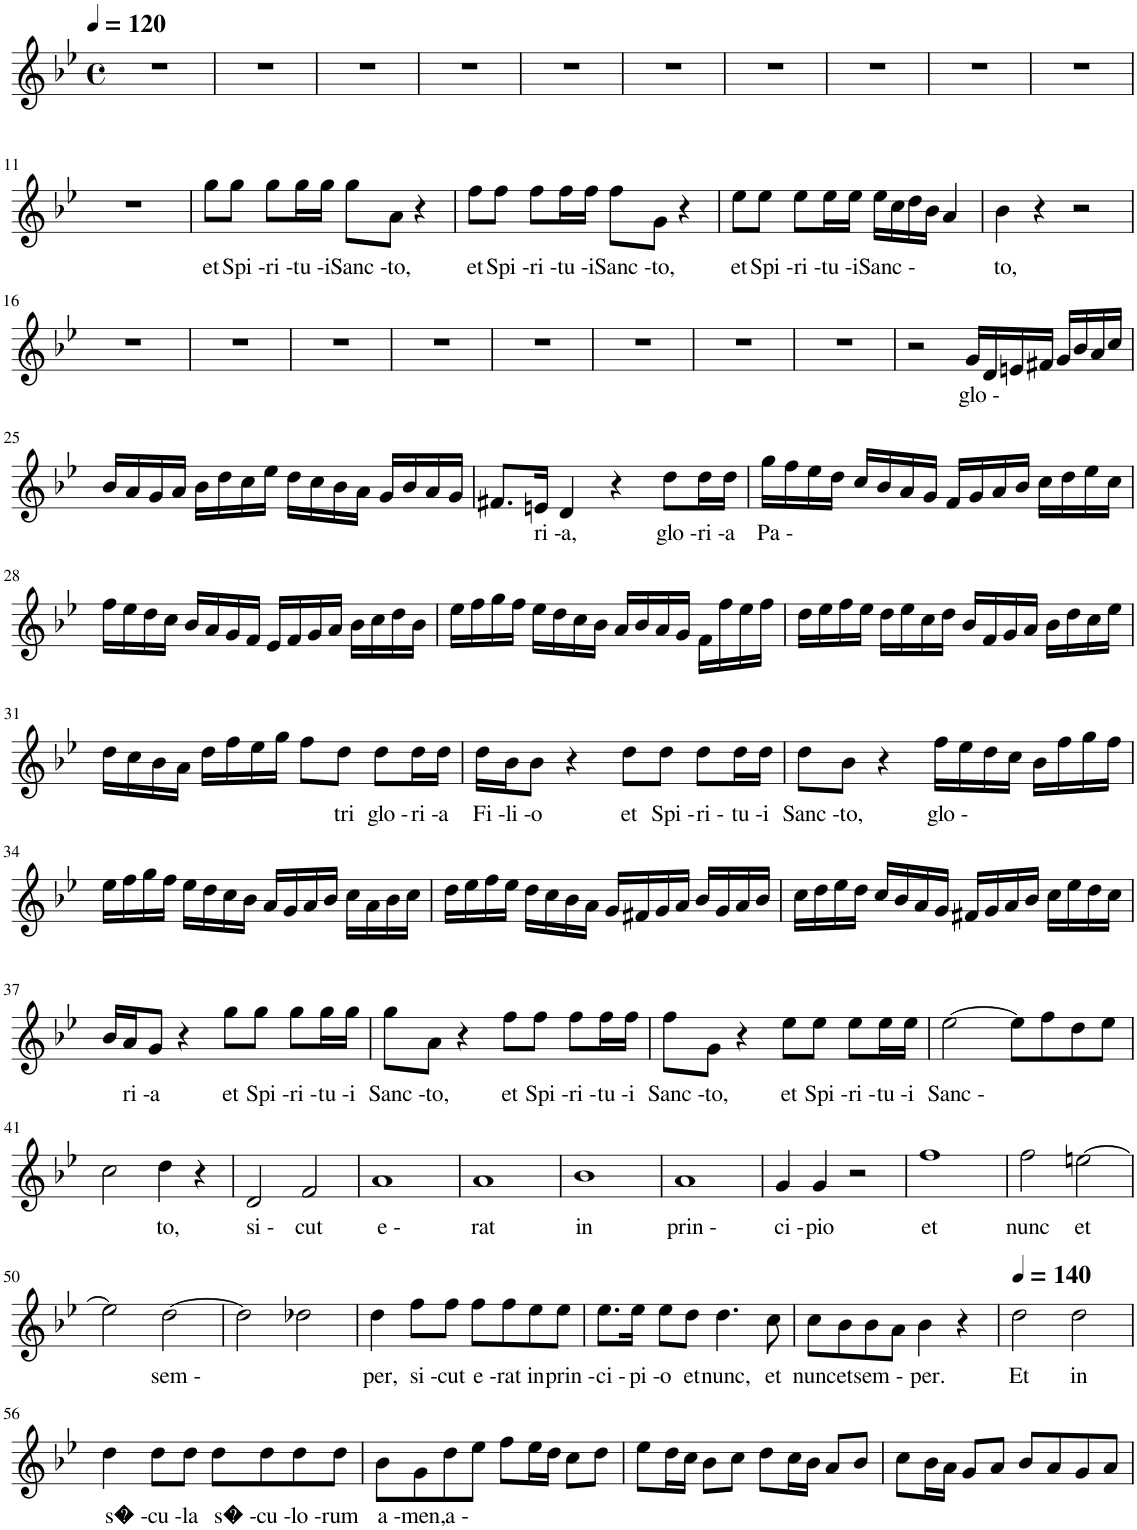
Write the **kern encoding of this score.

**kern	**text
*part1	*part1
*staff1	*staff1
*I"Soprano, Soprano II	*
*I'S.	*
*clefG2	*
*k[b-e-]	*
*M4/4	*
*met(c)	*
*MM120	*
=1	=1
1r	.
=2	=2
1r	.
=3	=3
1r	.
=4	=4
1r	.
=5	=5
1r	.
=6	=6
1r	.
=7	=7
1r	.
=8	=8
1r	.
=9	=9
1r	.
=10	=10
1r	.
!!LO:LB:g=z
=11	=11
1r	.
=12	=12
!	!LO:LY:b
8gg\L	et
!	!LO:LY:b
8gg\J	Spi -
!	!LO:LY:b
8gg\L	ri -
!	!LO:LY:b
16gg\L	tu -
!	!LO:LY:b
16gg\JJ	i
!	!LO:LY:b
8gg\L	Sanc -
!	!LO:LY:b
8a\J	to,
4r	.
=13	=13
!	!LO:LY:b
8ff\L	et
!	!LO:LY:b
8ff\J	Spi -
!	!LO:LY:b
8ff\L	ri -
!	!LO:LY:b
16ff\L	tu -
!	!LO:LY:b
16ff\JJ	i
!	!LO:LY:b
8ff\L	Sanc -
!	!LO:LY:b
8g\J	to,
4r	.
=14	=14
!	!LO:LY:b
8ee-\L	et
!	!LO:LY:b
8ee-\J	Spi -
!	!LO:LY:b
8ee-\L	ri -
!	!LO:LY:b
16ee-\L	tu -
!	!LO:LY:b
16ee-\JJ	i
!	!LO:LY:b
16ee-\LL	Sanc -
16cc\	.
16dd\	.
16b-\JJ	.
4a/	.
=15	=15
!	!LO:LY:b
4b-\	to,
4r	.
2r	.
!!LO:LB:g=z
=16	=16
1r	.
=17	=17
1r	.
=18	=18
1r	.
=19	=19
1r	.
=20	=20
1r	.
=21	=21
1r	.
=22	=22
1r	.
=23	=23
1r	.
=24	=24
2r	.
!	!LO:LY:b
16g/LL	glo -
16d/	.
16en/	.
16f#X/JJ	.
16g/LL	.
16b-/	.
16a/	.
16cc/JJ	.
!!LO:LB:g=z
=25	=25
16b-/LL	.
16a/	.
16g/	.
16a/JJ	.
16b-\LL	.
16dd\	.
16cc\	.
16ee-\JJ	.
16dd\LL	.
16cc\	.
16b-\	.
16a\JJ	.
16g/LL	.
16b-/	.
16a/	.
16g/JJ	.
=26	=26
8.f#X/L	.
!	!LO:LY:b
16en/Jk	ri -
!	!LO:LY:b
4d/	a,
4r	.
!	!LO:LY:b
8dd\L	glo -
!	!LO:LY:b
16dd\L	ri -
!	!LO:LY:b
16dd\JJ	a
=27	=27
!	!LO:LY:b
16gg\LL	Pa -
16ff\	.
16ee-\	.
16dd\JJ	.
16cc/LL	.
16b-/	.
16a/	.
16g/JJ	.
16f/LL	.
16g/	.
16a/	.
16b-/JJ	.
16cc\LL	.
16dd\	.
16ee-\	.
16cc\JJ	.
!!LO:LB:g=z
=28	=28
16ff\LL	.
16ee-\	.
16dd\	.
16cc\JJ	.
16b-/LL	.
16a/	.
16g/	.
16f/JJ	.
16e-/LL	.
16f/	.
16g/	.
16a/JJ	.
16b-\LL	.
16cc\	.
16dd\	.
16b-\JJ	.
=29	=29
16ee-\LL	.
16ff\	.
16gg\	.
16ff\JJ	.
16ee-\LL	.
16dd\	.
16cc\	.
16b-\JJ	.
16a/LL	.
16b-/	.
16a/	.
16g/JJ	.
16f\LL	.
16ff\	.
16ee-\	.
16ff\JJ	.
=30	=30
16dd\LL	.
16ee-\	.
16ff\	.
16ee-\JJ	.
16dd\LL	.
16ee-\	.
16cc\	.
16dd\JJ	.
16b-/LL	.
16f/	.
16g/	.
16a/JJ	.
16b-\LL	.
16dd\	.
16cc\	.
16ee-\JJ	.
!!LO:LB:g=z
=31	=31
16dd\LL	.
16cc\	.
16b-\	.
16a\JJ	.
16dd\LL	.
16ff\	.
16ee-\	.
16gg\JJ	.
8ff\L	.
!	!LO:LY:b
8dd\J	tri
!	!LO:LY:b
8dd\L	glo -
!	!LO:LY:b
16dd\L	ri -
!	!LO:LY:b
16dd\JJ	a
=32	=32
!	!LO:LY:b
16dd\LL	Fi -
!	!LO:LY:b
16b-\J	li -
!	!LO:LY:b
8b-\J	o
4r	.
!	!LO:LY:b
8dd\L	et
!	!LO:LY:b
8dd\J	Spi -
!	!LO:LY:b
8dd\L	ri -
!	!LO:LY:b
16dd\L	tu -
!	!LO:LY:b
16dd\JJ	i
=33	=33
!	!LO:LY:b
8dd\L	Sanc -
!	!LO:LY:b
8b-\J	to,
4r	.
!	!LO:LY:b
16ff\LL	glo -
16ee-\	.
16dd\	.
16cc\JJ	.
16b-\LL	.
16ff\	.
16gg\	.
16ff\JJ	.
!!LO:LB:g=z
=34	=34
16ee-\LL	.
16ff\	.
16gg\	.
16ff\JJ	.
16ee-\LL	.
16dd\	.
16cc\	.
16b-\JJ	.
16a/LL	.
16g/	.
16a/	.
16b-/JJ	.
16cc\LL	.
16a\	.
16b-\	.
16cc\JJ	.
=35	=35
16dd\LL	.
16ee-\	.
16ff\	.
16ee-\JJ	.
16dd\LL	.
16cc\	.
16b-\	.
16a\JJ	.
16g/LL	.
16f#X/	.
16g/	.
16a/JJ	.
16b-/LL	.
16g/	.
16a/	.
16b-/JJ	.
=36	=36
16cc\LL	.
16dd\	.
16ee-\	.
16dd\JJ	.
16cc/LL	.
16b-/	.
16a/	.
16g/JJ	.
16f#X/LL	.
16g/	.
16a/	.
16b-/JJ	.
16cc\LL	.
16ee-\	.
16dd\	.
16cc\JJ	.
!!LO:LB:g=z
=37	=37
16b-/LL	.
!	!LO:LY:b
16a/J	ri -
!	!LO:LY:b
8g/J	a
4r	.
!	!LO:LY:b
8gg\L	et
!	!LO:LY:b
8gg\J	Spi -
!	!LO:LY:b
8gg\L	ri -
!	!LO:LY:b
16gg\L	tu -
!	!LO:LY:b
16gg\JJ	i
=38	=38
!	!LO:LY:b
8gg\L	Sanc -
!	!LO:LY:b
8a\J	to,
4r	.
!	!LO:LY:b
8ff\L	et
!	!LO:LY:b
8ff\J	Spi -
!	!LO:LY:b
8ff\L	ri -
!	!LO:LY:b
16ff\L	tu -
!	!LO:LY:b
16ff\JJ	i
=39	=39
!	!LO:LY:b
8ff\L	Sanc -
!	!LO:LY:b
8g\J	to,
4r	.
!	!LO:LY:b
8ee-\L	et
!	!LO:LY:b
8ee-\J	Spi -
!	!LO:LY:b
8ee-\L	ri -
!	!LO:LY:b
16ee-\L	tu -
!	!LO:LY:b
16ee-\JJ	i
=40	=40
!	!LO:LY:b
[2ee-\	Sanc -
8ee-\L]	.
8ff\	.
8dd\	.
8ee-\J	.
!!LO:LB:g=z
=41	=41
2cc\	.
!	!LO:LY:b
4dd\	to,
4r	.
=42	=42
!	!LO:LY:b
2d/	si -
!	!LO:LY:b
2f/	cut
=43	=43
!	!LO:LY:b
1a	e -
=44	=44
!	!LO:LY:b
1a	rat
=45	=45
!	!LO:LY:b
1b-	in
=46	=46
!	!LO:LY:b
1a	prin -
=47	=47
!	!LO:LY:b
4g/	ci -
!	!LO:LY:b
4g/	pio
2r	.
=48	=48
!	!LO:LY:b
1ff	et
=49	=49
!	!LO:LY:b
2ff\	nunc
!	!LO:LY:b
[2een\	et
!!LO:LB:g=z
=50	=50
2ee\]	.
!	!LO:LY:b
[2dd\	sem -
=51	=51
2dd\]	.
2dd-X\	.
=52	=52
!	!LO:LY:b
4dd\	per,
!	!LO:LY:b
8ff\L	si -
!	!LO:LY:b
8ff\J	cut
!	!LO:LY:b
8ff\L	e -
!	!LO:LY:b
8ff\	rat
!	!LO:LY:b
8ee-\	in
!	!LO:LY:b
8ee-\J	prin -
=53	=53
!	!LO:LY:b
8.ee-\L	ci -
!	!LO:LY:b
16ee-\Jk	pi -
!	!LO:LY:b
8ee-\L	o
!	!LO:LY:b
8dd\J	et
!	!LO:LY:b
4.dd\	nunc,
!	!LO:LY:b
8cc\	et
=54	=54
!	!LO:LY:b
8cc\L	nunc
!	!LO:LY:b
8b-\	et
!	!LO:LY:b
8b-\	sem -
8a\J	.
!	!LO:LY:b
4b-\	per.
4r	.
=55	=55
*MM140	*
!	!LO:LY:b
2dd\	Et
!	!LO:LY:b
2dd\	in
!!LO:LB:g=z
=56	=56
!	!LO:LY:b
4dd\	s� -
!	!LO:LY:b
8dd\L	cu -
!	!LO:LY:b
8dd\J	la
!	!LO:LY:b
8dd\L	s� -
!	!LO:LY:b
8dd\	cu -
!	!LO:LY:b
8dd\	lo -
!	!LO:LY:b
8dd\J	rum
=57	=57
!	!LO:LY:b
8b-\L	a -
!	!LO:LY:b
8g\	men,
!	!LO:LY:b
8dd\	a -
8ee-\J	.
8ff\L	.
16ee-\L	.
16dd\JJ	.
8cc\L	.
8dd\J	.
=58	=58
8ee-\L	.
16dd\L	.
16cc\JJ	.
8b-\L	.
8cc\J	.
8dd\L	.
16cc\L	.
16b-\JJ	.
8a/L	.
8b-/J	.
=59	=59
8cc\L	.
16b-\L	.
16a\JJ	.
8g/L	.
8a/J	.
8b-/L	.
8a/	.
8g/	.
8a/J	.
=	=
*-	*-
